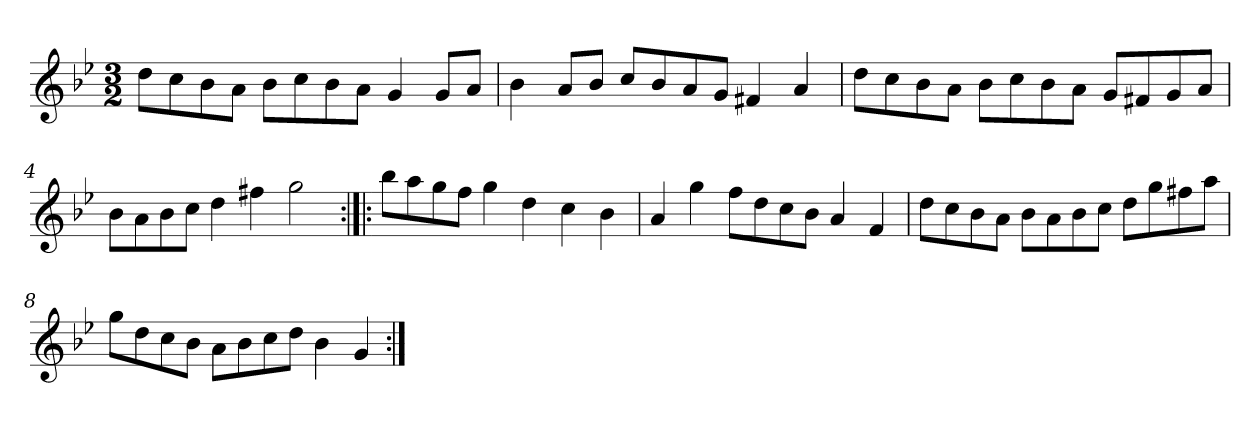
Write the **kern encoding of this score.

**kern
*part1
*staff1
*clefG2
*k[b-e-]
*g:
*M3/2
*MM200
=1
8dd\L
8cc\
8b-\
8a\J
8b-\L
8cc\
8b-\
8a\J
4g/
8g/L
8a/J
=2
4b-\
8a/L
8b-/J
8cc/L
8b-/
8a/
8g/J
4f#X/
4a/
=3
8dd\L
8cc\
8b-\
8a\J
8b-\L
8cc\
8b-\
8a\J
8g/L
8f#X/
8g/
8a/J
=4
8b-\L
8a\
8b-\
8cc\J
4dd\
4ff#X\
2gg\
!!LO:LB:g=z
=5:|!|:
8bb-\L
8aa\
8gg\
8ff\J
4gg\
4dd\
4cc\
4b-\
=6
4a/
4gg\
8ff\L
8dd\
8cc\
8b-\J
4a/
4f/
=7
8dd\L
8cc\
8b-\
8a\J
8b-\L
8a\
8b-\
8cc\J
8dd\L
8gg\
8ff#X\
8aa\J
=8
8gg\L
8dd\
8cc\
8b-\J
8a\L
8b-\
8cc\
8dd\J
4b-\
4g/
=:|!
*-
